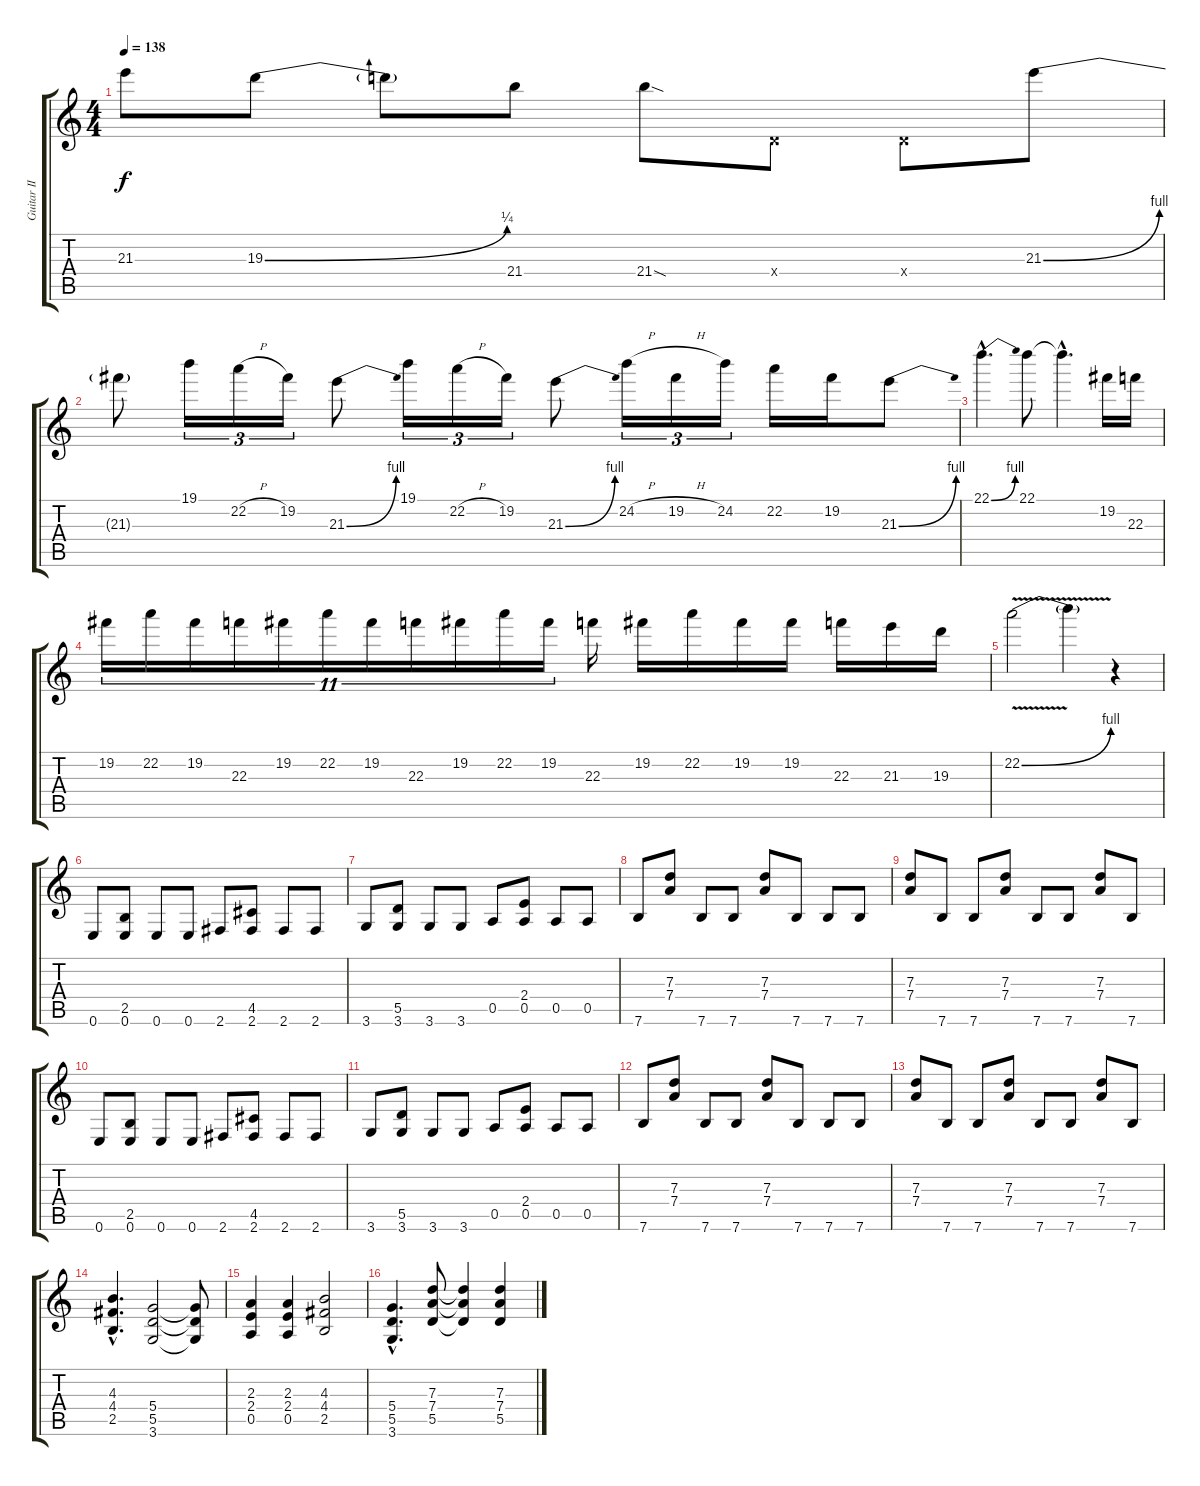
\track ("Guitar II (Lead + Backup)" "Guitar II ") {instrument distortionguitar}
\staff {score tabs}
\tuning (E4 B3 G3 D3 A2 E2) {hide}
\ts (4 4)
\tempo 138
\clef g2
\ks c
21.3.8{dy f} 19.3{be (bend 0 0 60 1)}.8 19.3{t}.8 21.4.8 21.4{sod}.8 0.4{x}.8 0.4{x}.8 21.3{be (bend 0 0 60 4)}.8 |
21.3{t}.8 19.1.16{tu (3 2)} 22.2{h}.16{tu (3 2)} 19.2.16{tu (3 2)} 21.3{be (bend 0 0 60 4)}.8 19.1.16{tu (3 2)} 22.2{h}.16{tu (3 2)} 19.2.16{tu (3 2)} 21.3{be (bend 0 0 60 4)}.8 24.2{h}.16{tu (3 2)} 19.2{h}.16{tu (3 2)} 24.2.16{tu (3 2)} 22.2.16 19.2.16 21.3{be (bend 0 0 60 4)}.8 |
22.1{be (bend 0 0 60 4) hac}.4{d} 22.1.8 22.1{hac t}.4{d} 19.2.16 22.3.16 |
19.2.16{tu (11 8)} 22.2.16{tu (11 8)} 19.2.16{tu (11 8)} 22.3.16{tu (11 8)} 19.2.16{tu (11 8)} 22.2.16{tu (11 8)} 19.2.16{tu (11 8)} 22.3.16{tu (11 8)} 19.2.16{tu (11 8)} 22.2.16{tu (11 8)} 19.2.16{tu (11 8)} 22.3.16 19.2.16 22.2.16 19.2.16 19.2.16 22.3.16 21.3.16 19.3.16 |
22.2{be (bend 0 0 60 4) v}.2 22.2{t}.4 r.4 |
0.6.8 (2.5 0.6).8 0.6.8 0.6.8 2.6.8 (4.5 2.6).8 2.6.8 2.6.8 |
3.6.8 (5.5 3.6).8 3.6.8 3.6.8 0.5.8 (2.4 0.5).8 0.5.8 0.5.8 |
7.6.8 (7.3 7.4).8 7.6.8 7.6.8 (7.3 7.4).8 7.6.8 7.6.8 7.6.8 |
(7.3 7.4).8 7.6.8 7.6.8 (7.3 7.4).8 7.6.8 7.6.8 (7.3 7.4).8 7.6.8 |
0.6.8 (2.5 0.6).8 0.6.8 0.6.8 2.6.8 (4.5 2.6).8 2.6.8 2.6.8 |
3.6.8 (5.5 3.6).8 3.6.8 3.6.8 0.5.8 (2.4 0.5).8 0.5.8 0.5.8 |
7.6.8 (7.3 7.4).8 7.6.8 7.6.8 (7.3 7.4).8 7.6.8 7.6.8 7.6.8 |
(7.3 7.4).8 7.6.8 7.6.8 (7.3 7.4).8 7.6.8 7.6.8 (7.3 7.4).8 7.6.8 |
(4.3{hac} 4.4{hac} 2.5{hac}).4{d} (5.4 5.5 3.6).2 (5.4{t} 5.5{t} 3.6{t}).8 |
(2.3 2.4 0.5).4 (2.3 2.4 0.5).4 (4.3 4.4 2.5).2 |
(5.4{hac} 5.5{hac} 3.6{hac}).4{d} (7.3 7.4 5.5).8 (7.3{t} 7.4{t} 5.5{t}).4 (7.3 7.4 5.5).4
